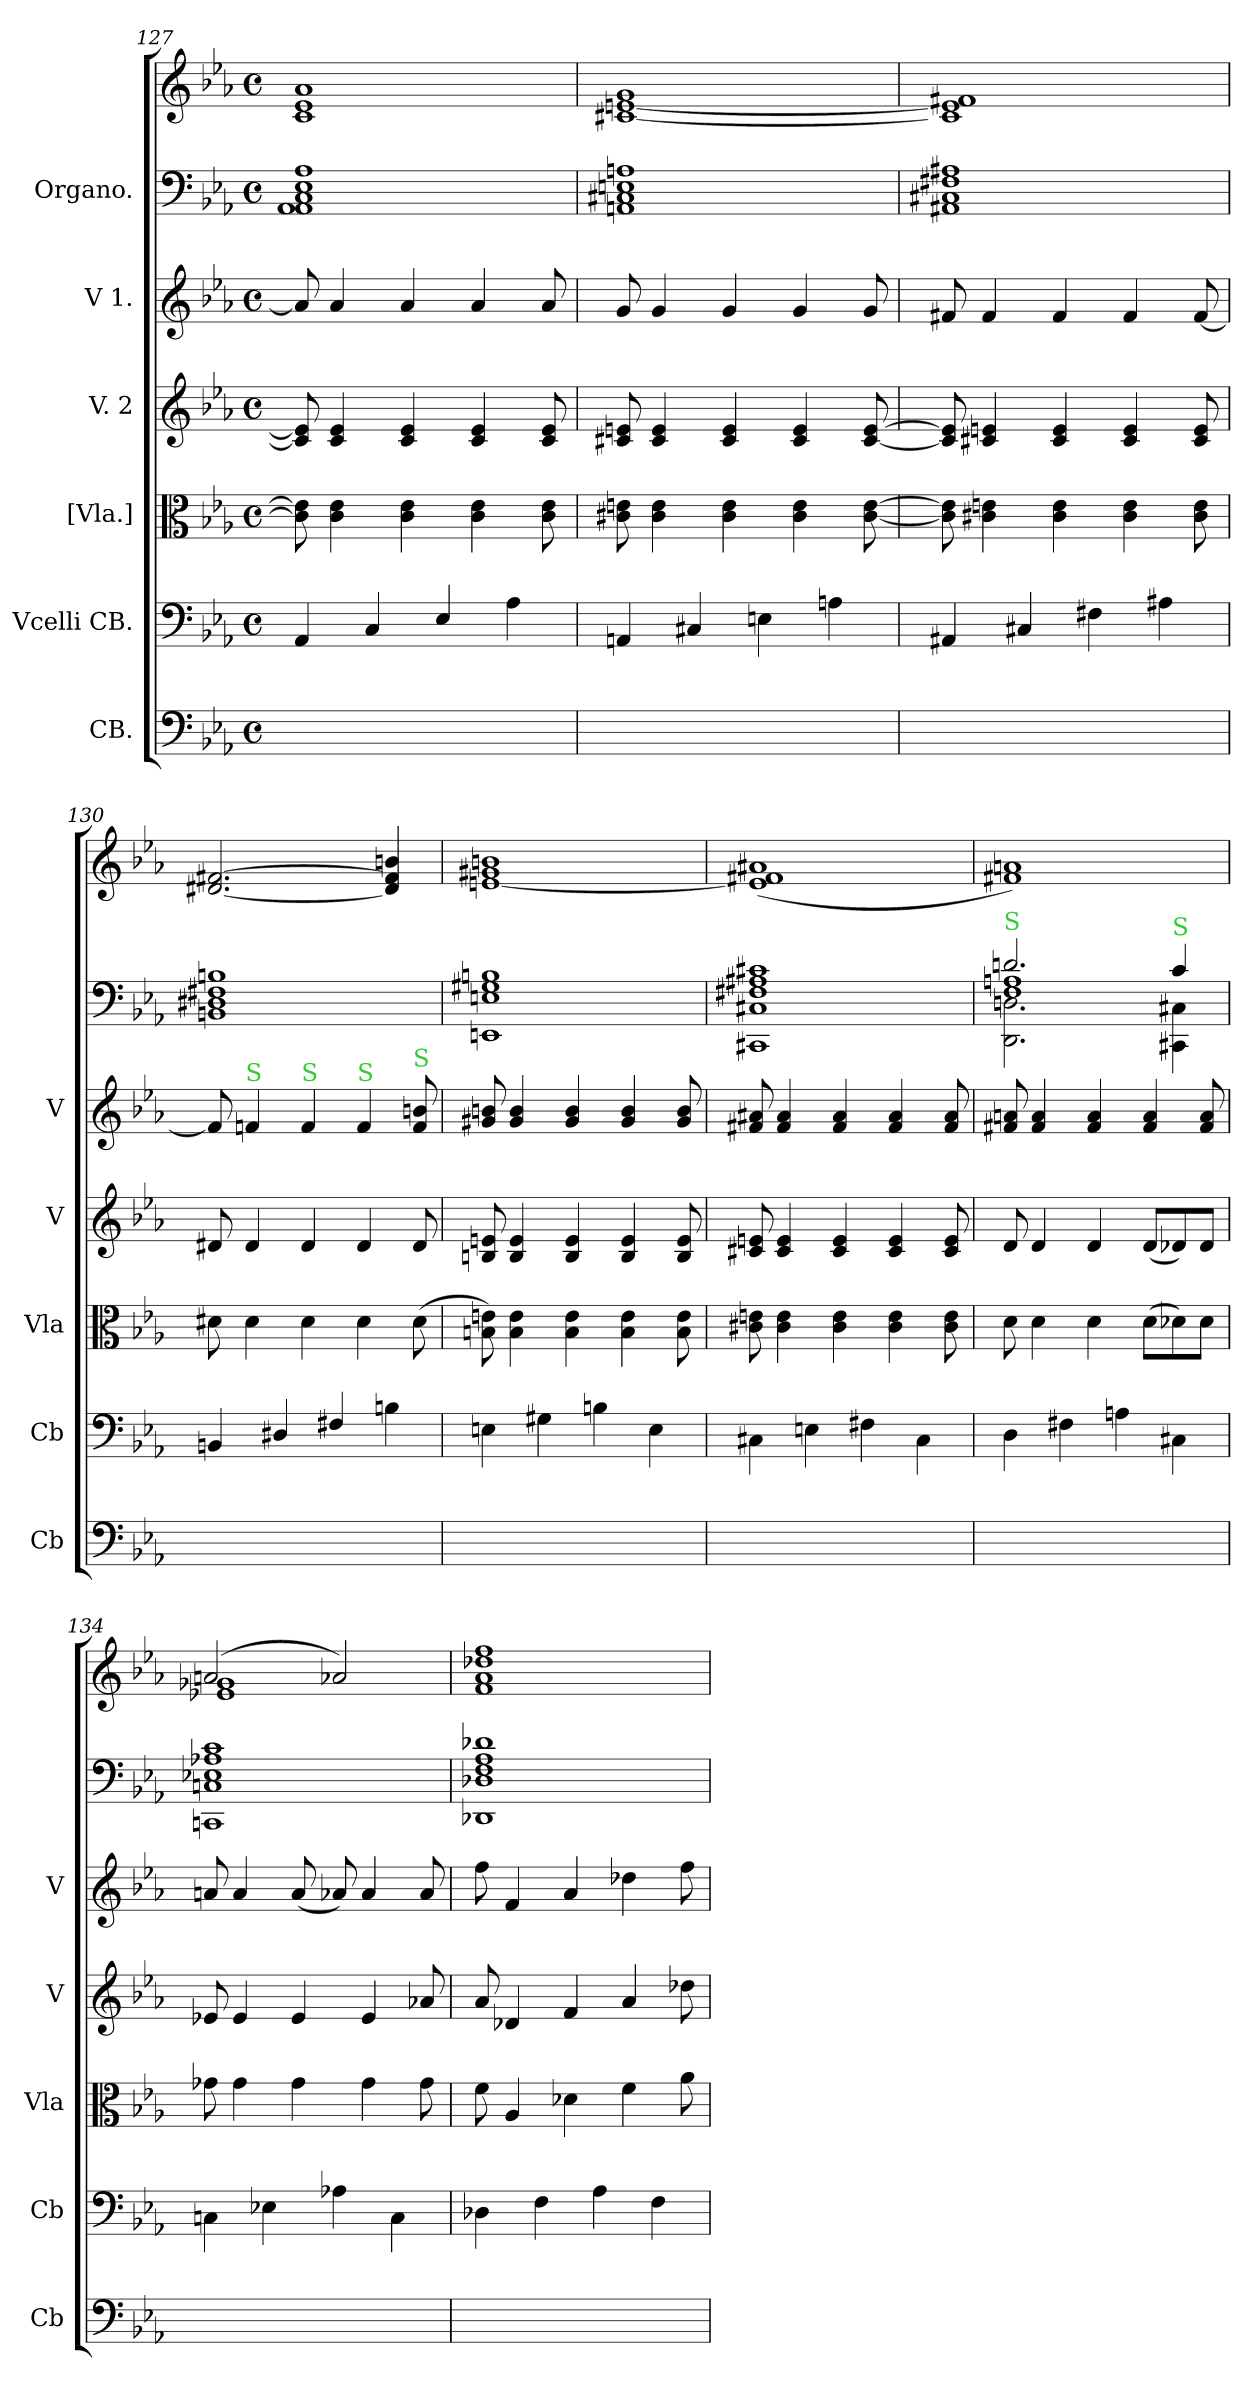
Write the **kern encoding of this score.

**kern	**kern	**kern	**kern	**kern	**kern	**kern
*part6	*part5	*part4	*part3	*part2	*part1	*part1
*staff7	*staff6	*staff5	*staff4	*staff3	*staff2	*staff1
*I"CB.	*I"Vcelli CB.	*I"[Vla.]	*I"V. 2	*I"V 1.	*I"Organo.	*
*I'Cb	*I'Cb	*I'Vla	*I'V	*I'V	*	*
*clefF4	*clefF4	*clefC3	*clefG2	*clefG2	*clefF4	*clefG2
*k[b-e-a-]	*k[b-e-a-]	*k[b-e-a-]	*k[b-e-a-]	*k[b-e-a-]	*k[b-e-a-]	*k[b-e-a-]
*M4/4	*M4/4	*M4/4	*M4/4	*M4/4	*M4/4	*M4/4
*met(c)	*met(c)	*met(c)	*met(c)	*met(c)	*met(c)	*met(c)
=127	=127	=127	=127	=127	=127	=127
*	*	*	*	*	*^	*
4AA-/yy	4AA-/	8c]\ 8e-]\	8c]/ 8e-]/	8a-/]	1AA- 1C 1E- 1A-	1AA-	1c 1e- 1a-
.	.	4c\ 4e-\	4c/ 4e-/	4a-/	.	.	.
4C/yy	4C/	.	.	.	.	.	.
.	.	4c\ 4e-\	4c/ 4e-/	4a-/	.	.	.
4E-/yy	4E-/	.	.	.	.	.	.
.	.	4c\ 4e-\	4c/ 4e-/	4a-/	.	.	.
4A-\yy	4A-\	.	.	.	.	.	.
.	.	8c\ 8e-\	8c/ 8e-/	8a-/	.	.	.
*	*	*	*	*	*v	*v	*
=128	=128	=128	=128	=128	=128	=128
4AAn/yy	4AAn/	8c#X\ 8en\	8c#X/ 8en/	8g/	1AAn 1C#X 1En 1An	[1c#X [1en 1g
.	.	4c#\ 4e\	4c#/ 4e/	4g/	.	.
4C#X/yy	4C#X/	.	.	.	.	.
.	.	4c#\ 4e\	4c#/ 4e/	4g/	.	.
4En\yy	4En\	.	.	.	.	.
.	.	4c#\ 4e\	4c#/ 4e/	4g/	.	.
4An\yy	4An\	.	.	.	.	.
.	.	[8c#\ [8e\	[8c#/ [8e/	8g/	.	.
=129	=129	=129	=129	=129	=129	=129
4AA#X/yy	4AA#X/	8c#]\ 8e]\	8c#]/ 8e]/	8f#X/	1AA#X 1C#X 1F#X 1A#X	1c#] 1e] 1f#X
.	.	4c#X\ 4en\	4c#X/ 4en/	4f#/	.	.
4C#X/yy	4C#X/	.	.	.	.	.
.	.	4c#\ 4e\	4c#/ 4e/	4f#/	.	.
4F#X\yy	4F#X\	.	.	.	.	.
.	.	4c#\ 4e\	4c#/ 4e/	4f#/	.	.
4A#X\yy	4A#X\	.	.	.	.	.
.	.	8c#\ 8e\	8c#/ 8e/	[8f#/	.	.
=130	=130	=130	=130	=130	=130	=130
4BBn/yy	4BBn/	8d#X\	8d#X/	8f#/]	1BBn 1D#X 1F#X 1Bn	[2.d#X/ [2.f#X/
!	!	!	!	!LO:TX:a:color=limegreen:t=S	!	!
.	.	4d#\	4d#/	4fn/	.	.
4D#X/yy	4D#X/	.	.	.	.	.
!	!	!	!	!LO:TX:a:color=limegreen:t=S	!	!
.	.	4d#\	4d#/	4f/	.	.
4F#X/yy	4F#X/	.	.	.	.	.
!	!	!	!	!LO:TX:a:color=limegreen:t=S	!	!
.	.	4d#\	4d#/	4f/	.	.
4Bn\yy	4Bn\	.	.	.	.	4d#]/ 4f#]/ 4bn/
!	!	!	!	!LO:TX:a:color=limegreen:t=S	!	!
.	.	(8d#\	8d#/	8f/ 8bn/	.	.
=131	=131	=131	=131	=131	=131	=131
4En\yy	4En\	8Bn\ 8en\)	8Bn/ 8en/	8g#X/ 8bn/	1EEn 1En 1G#X 1Bn	[1en 1g#X 1bn
.	.	4B\ 4e\	4B/ 4e/	4g#/ 4b/	.	.
4G#X\yy	4G#X\	.	.	.	.	.
.	.	4B\ 4e\	4B/ 4e/	4g#/ 4b/	.	.
4Bn\yy	4Bn\	.	.	.	.	.
.	.	4B\ 4e\	4B/ 4e/	4g#/ 4b/	.	.
4E\yy	4E\	.	.	.	.	.
.	.	8B\ 8e\	8B/ 8e/	8g#/ 8b/	.	.
=132	=132	=132	=132	=132	=132	=132
4C#X\yy	4C#X\	8c#X\ 8en\	8c#X/ 8en/	8f#X/ 8a#X/	1CC#X 1C#X 1F#X 1A#X 1c#X	(>1e] 1f#X 1a#X
.	.	4c#\ 4e\	4c#/ 4e/	4f#/ 4a#/	.	.
4En\yy	4En\	.	.	.	.	.
.	.	4c#\ 4e\	4c#/ 4e/	4f#/ 4a#/	.	.
4F#X\yy	4F#X\	.	.	.	.	.
.	.	4c#\ 4e\	4c#/ 4e/	4f#/ 4a#/	.	.
4C#\yy	4C#\	.	.	.	.	.
.	.	8c#\ 8e\	8c#/ 8e/	8f#/ 8a#/	.	.
=133	=133	=133	=133	=133	=133	=133
*	*	*	*	*	*^	*
*	*	*	*	*	*	*^	*
!	!	!	!	!	!LO:TX:a:color=limegreen:t=S	!	!	!
4D\yy	4D\	8d\	8d/	8f#X/ 8an/	2.dn/	1F 1An	2.DD\ 2.Dn\	1f#X 1an)
.	.	4d\	4d/	4f#/ 4a/	.	.	.	.
4F#X\yy	4F#X\	.	.	.	.	.	.	.
.	.	4d\	4d/	4f#/ 4a/	.	.	.	.
4An\yy	4An\	.	.	.	.	.	.	.
.	.	(8d\L	(8d/L	4f#/ 4a/	.	.	.	.
!	!	!	!	!	!LO:TX:a:color=limegreen:t=S	!	!	!
4C#X\yy	4C#X\	8d-X\)	8d-X/)	.	4c/	.	4CC#X\ 4C#X\	.
.	.	8d-\J	8d-/J	8f#/ 8a/	.	.	.	.
*	*	*	*	*	*	*v	*v	*
=134	=134	=134	=134	=134	=134	=134	=134
*	*	*	*	*	*	*	*^
4Cn\yy	4Cn\	8g-X\	8e-X/	8an/	1E-X 1A-X 1c	1CCn 1Cn	(2an/	1e-X 1g-X
.	.	4g-\	4e-/	4a/	.	.	.	.
4E-X\yy	4E-X\	.	.	.	.	.	.	.
.	.	4g-\	4e-/	(8a/	.	.	.	.
4A-X\yy	4A-X\	.	.	8a-X/)	.	.	2a-X/)	.
.	.	4g-\	4e-/	4a-/	.	.	.	.
4C\yy	4C\	.	.	.	.	.	.	.
.	.	8g-\	8a-X/	8a-/	.	.	.	.
*	*	*	*	*	*	*	*v	*v
=135	=135	=135	=135	=135	=135	=135	=135
4D-X\yy	4D-X\	8f\	8a-/	8ff\	1F 1A- 1d-X	1DD-X 1D-X	1f 1a- 1dd-X 1ff
.	.	4A-/	4d-X/	4f/	.	.	.
4F\yy	4F\	.	.	.	.	.	.
.	.	4d-X\	4f/	4a-/	.	.	.
4A-\yy	4A-\	.	.	.	.	.	.
.	.	4f\	4a-/	4dd-X\	.	.	.
4F\yy	4F\	.	.	.	.	.	.
.	.	8a-\	8dd-X\	8ff\	.	.	.
*	*	*	*	*	*v	*v	*
=	=	=	=	=	=	=
*-	*-	*-	*-	*-	*-	*-
